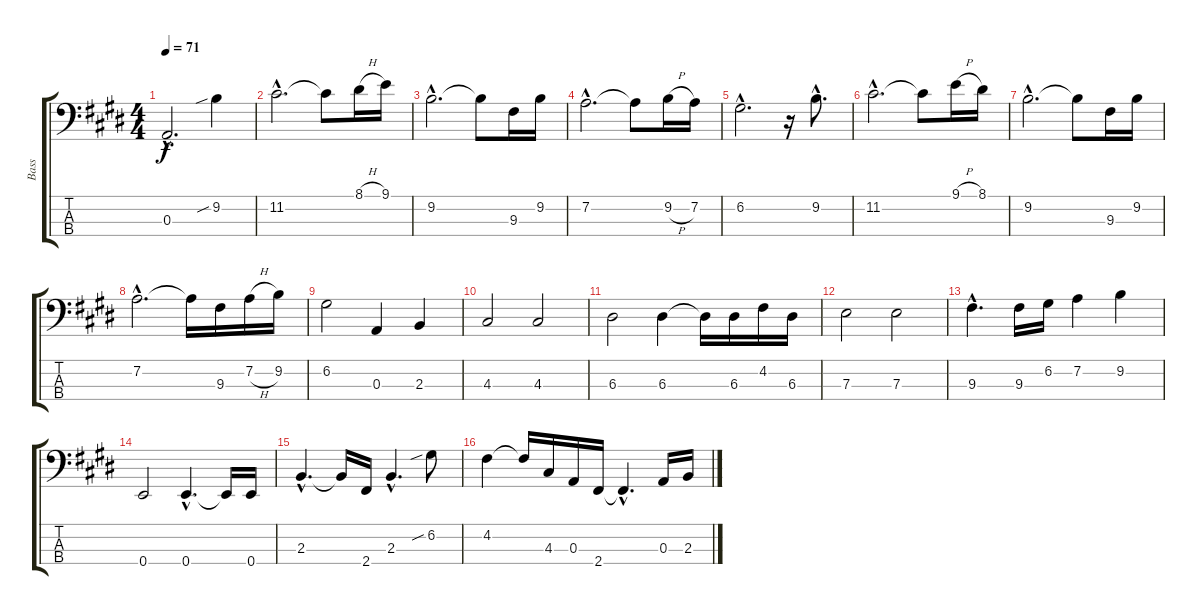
\track ("Bass" "Bass") {instrument slapbass1}
\staff {score tabs}
\tuning (G2 D2 A1 E1) {hide}
\ts (4 4)
\tempo 71
\clef f4
\ks e
0.3{hac}.2{d dy f} 9.2{sib}.4 |
11.2{hac}.2{d} 11.2{t}.8 8.1{h}.16 9.1.16 |
9.2{hac}.2{d} 9.2{t}.8 9.3.16 9.2.16 |
7.2{hac}.2{d} 7.2{t}.8 9.2{h}.16 7.2.16 |
6.2{hac}.2{d} r.16 9.2{hac}.8{d} |
11.2{hac}.2{d} 11.2{t}.8 9.1{h}.16 8.1.16 |
9.2{hac}.2{d} 9.2{t}.8 9.3.16 9.2.16 |
7.2{hac}.2{d} 7.2{t}.16 9.3.16 7.2{h}.16 9.2.16 |
6.2.2 0.3.4 2.3.4 |
4.3.2 4.3.2 |
6.3.2 6.3.4 6.3{t}.16 6.3.16 4.2.16 6.3.16 |
7.3.2 7.3.2 |
9.3{hac}.4{d} 9.3.16 6.2.16 7.2.4 9.2.4 |
0.4.2 0.4{hac}.4{d} 0.4{t}.16 0.4.16 |
2.3{hac}.4{d} 2.3{t}.16 2.4.16 2.3{hac}.4{d} 6.2{sib}.8 |
4.2.4 4.2{t}.16 4.3.16 0.3.16 2.4.16 2.4{hac t}.4{d} 0.3.16 2.3.16
